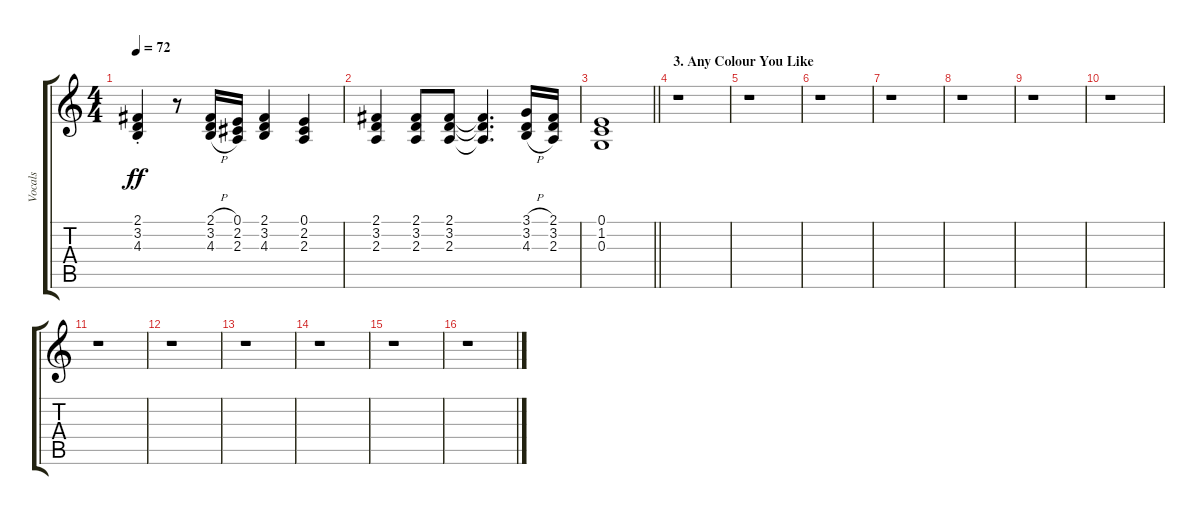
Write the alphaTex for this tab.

\track ("Vocals" "Vocals") {instrument lead2sawtooth}
\staff {score tabs}
\tuning (E4 B3 G3 D3 A2 E2) {hide}
\ts (4 4)
\tempo 72
\clef g2
\ks c
(2.1{st} 3.2{st} 4.3{st}).4{dy ff} r.8 (2.1{h} 3.2{h} 4.3{h}).16 (0.1 2.2 2.3).16 (2.1 3.2 4.3).4 (0.1 2.2 2.3).4 |
(2.1 3.2 2.3).4 (2.1 3.2 2.3).8 (2.1 3.2 2.3).8 (2.1{t} 3.2{t} 2.3{t}).4{d} (3.1{h} 3.2{h} 4.3{h}).16 (2.1 3.2 2.3).16 |
\barLineRight lightlight
(0.1 1.2 0.3).1 |
\section ("" "3. Any Colour You Like")
r.1 |
r.1 |
r.1 |
r.1 |
r.1 |
r.1 |
r.1 |
r.1 |
r.1 |
r.1 |
r.1 |
r.1 |
r.1
